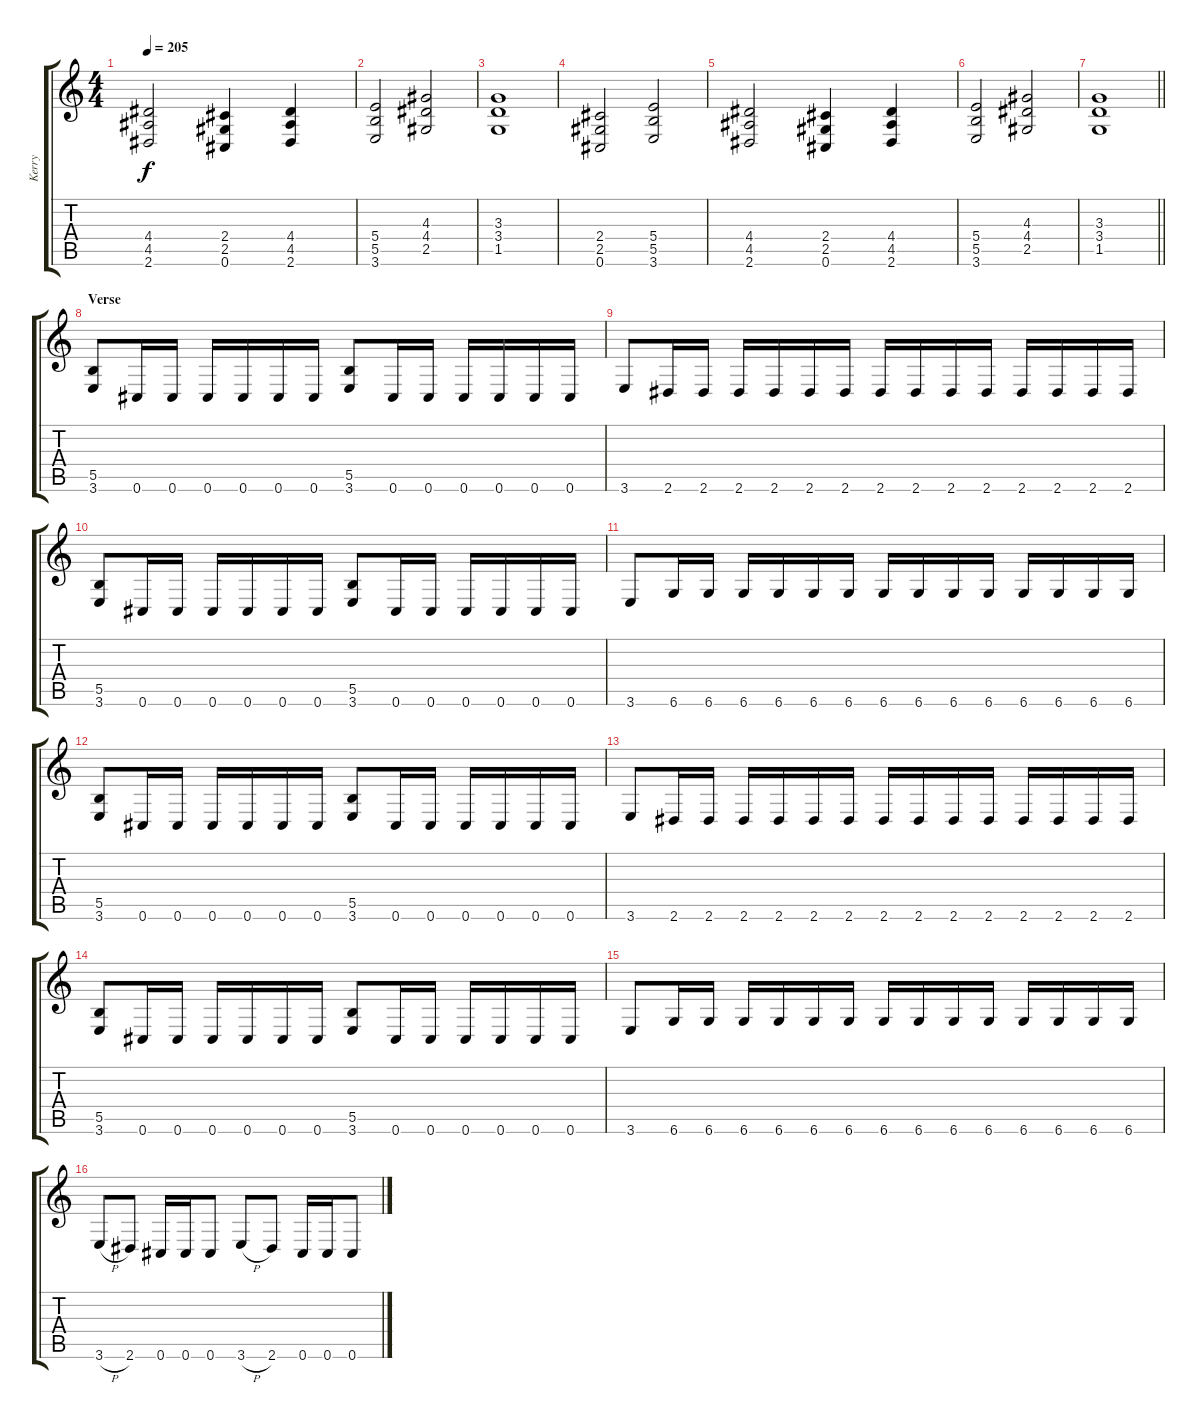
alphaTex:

\track ("Kerry" "Kerry") {instrument overdrivenguitar}
\staff {score tabs}
\tuning (Db4 Ab3 E3 B2 Gb2 Db2) {hide}
\ts (4 4)
\tempo 205
\clef g2
\ks c
(4.4 4.5 2.6).2{dy f} (2.4 2.5 0.6).4 (4.4 4.5 2.6).4 |
(5.4 5.5 3.6).2 (4.3 4.4 2.5).2 |
(3.3 3.4 1.5).1 |
(2.4 2.5 0.6).2 (5.4 5.5 3.6).2 |
(4.4 4.5 2.6).2 (2.4 2.5 0.6).4 (4.4 4.5 2.6).4 |
(5.4 5.5 3.6).2 (4.3 4.4 2.5).2 |
\barLineRight lightlight
(3.3 3.4 1.5).1 |
\section ("" "Verse")
(5.5 3.6).8 0.6.16 0.6.16 0.6.16 0.6.16 0.6.16 0.6.16 (5.5 3.6).8 0.6.16 0.6.16 0.6.16 0.6.16 0.6.16 0.6.16 |
3.6.8 2.6.16 2.6.16 2.6.16 2.6.16 2.6.16 2.6.16 2.6.16 2.6.16 2.6.16 2.6.16 2.6.16 2.6.16 2.6.16 2.6.16 |
(5.5 3.6).8 0.6.16 0.6.16 0.6.16 0.6.16 0.6.16 0.6.16 (5.5 3.6).8 0.6.16 0.6.16 0.6.16 0.6.16 0.6.16 0.6.16 |
3.6.8 6.6.16 6.6.16 6.6.16 6.6.16 6.6.16 6.6.16 6.6.16 6.6.16 6.6.16 6.6.16 6.6.16 6.6.16 6.6.16 6.6.16 |
(5.5 3.6).8 0.6.16 0.6.16 0.6.16 0.6.16 0.6.16 0.6.16 (5.5 3.6).8 0.6.16 0.6.16 0.6.16 0.6.16 0.6.16 0.6.16 |
3.6.8 2.6.16 2.6.16 2.6.16 2.6.16 2.6.16 2.6.16 2.6.16 2.6.16 2.6.16 2.6.16 2.6.16 2.6.16 2.6.16 2.6.16 |
(5.5 3.6).8 0.6.16 0.6.16 0.6.16 0.6.16 0.6.16 0.6.16 (5.5 3.6).8 0.6.16 0.6.16 0.6.16 0.6.16 0.6.16 0.6.16 |
3.6.8 6.6.16 6.6.16 6.6.16 6.6.16 6.6.16 6.6.16 6.6.16 6.6.16 6.6.16 6.6.16 6.6.16 6.6.16 6.6.16 6.6.16 |
3.6{h}.8 2.6.8 0.6.16 0.6.16 0.6.8 3.6{h}.8 2.6.8 0.6.16 0.6.16 0.6.8
